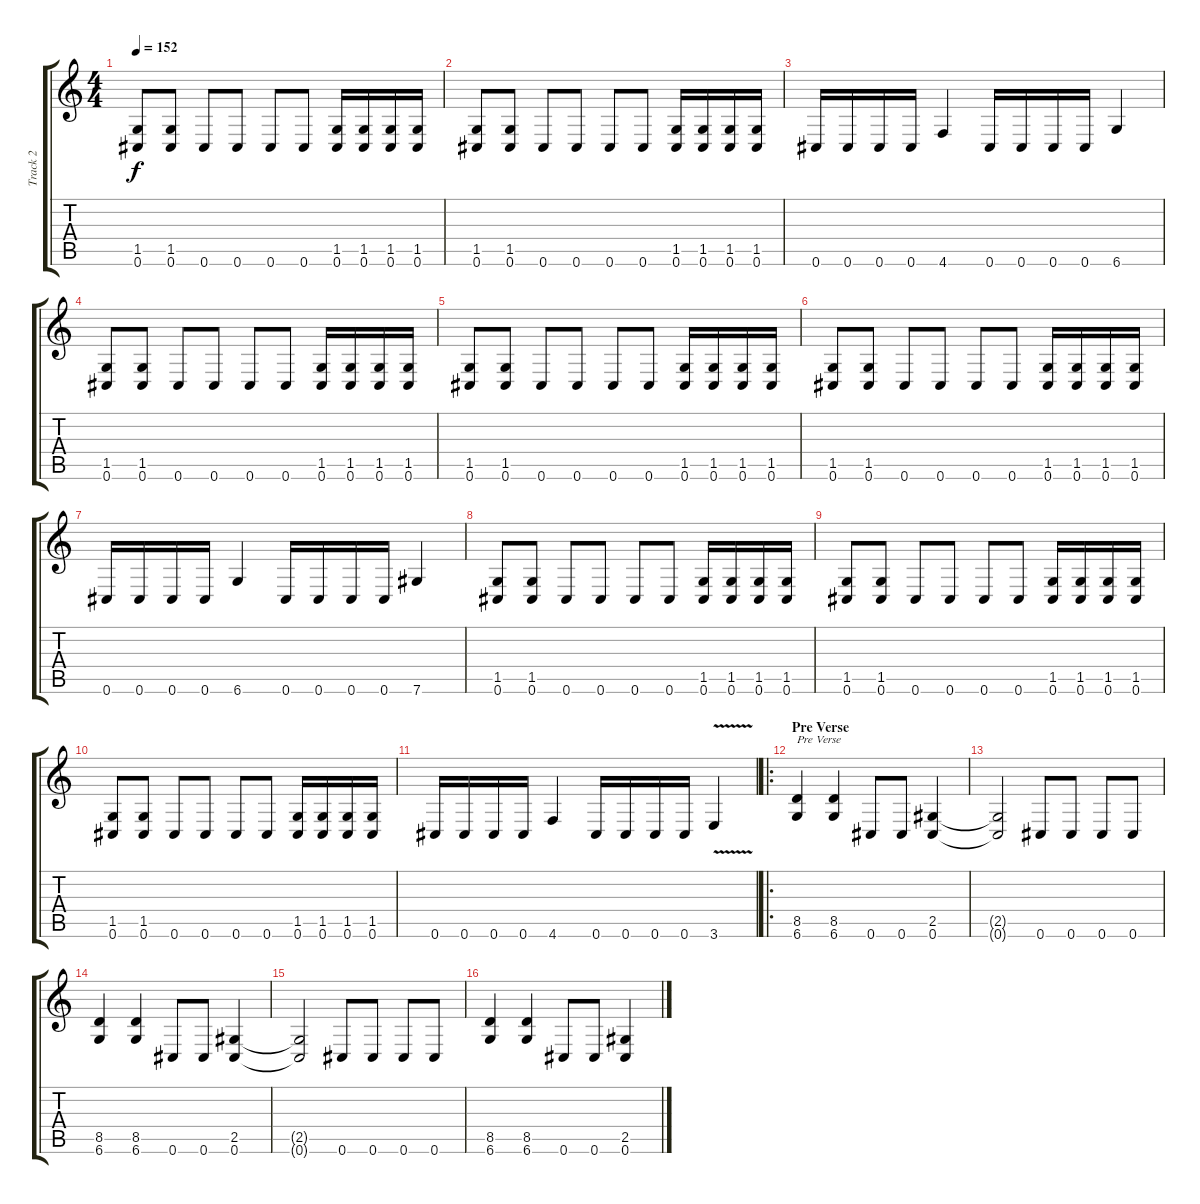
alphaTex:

\track ("Track 2" "Track 2") {instrument distortionguitar}
\staff {score tabs}
\tuning (Db4 Ab3 E3 B2 Gb2 Db2) {hide}
\ts (4 4)
\tempo 152
\clef g2
\ks c
(1.5 0.6).8{dy f} (1.5 0.6).8 0.6.8 0.6.8 0.6.8 0.6.8 (1.5 0.6).16 (1.5 0.6).16 (1.5 0.6).16 (1.5 0.6).16 |
(1.5 0.6).8 (1.5 0.6).8 0.6.8 0.6.8 0.6.8 0.6.8 (1.5 0.6).16 (1.5 0.6).16 (1.5 0.6).16 (1.5 0.6).16 |
0.6.16 0.6.16 0.6.16 0.6.16 4.6.4 0.6.16 0.6.16 0.6.16 0.6.16 6.6.4 |
(1.5 0.6).8 (1.5 0.6).8 0.6.8 0.6.8 0.6.8 0.6.8 (1.5 0.6).16 (1.5 0.6).16 (1.5 0.6).16 (1.5 0.6).16 |
(1.5 0.6).8 (1.5 0.6).8 0.6.8 0.6.8 0.6.8 0.6.8 (1.5 0.6).16 (1.5 0.6).16 (1.5 0.6).16 (1.5 0.6).16 |
(1.5 0.6).8 (1.5 0.6).8 0.6.8 0.6.8 0.6.8 0.6.8 (1.5 0.6).16 (1.5 0.6).16 (1.5 0.6).16 (1.5 0.6).16 |
0.6.16 0.6.16 0.6.16 0.6.16 6.6.4 0.6.16 0.6.16 0.6.16 0.6.16 7.6.4 |
(1.5 0.6).8 (1.5 0.6).8 0.6.8 0.6.8 0.6.8 0.6.8 (1.5 0.6).16 (1.5 0.6).16 (1.5 0.6).16 (1.5 0.6).16 |
(1.5 0.6).8 (1.5 0.6).8 0.6.8 0.6.8 0.6.8 0.6.8 (1.5 0.6).16 (1.5 0.6).16 (1.5 0.6).16 (1.5 0.6).16 |
(1.5 0.6).8 (1.5 0.6).8 0.6.8 0.6.8 0.6.8 0.6.8 (1.5 0.6).16 (1.5 0.6).16 (1.5 0.6).16 (1.5 0.6).16 |
0.6.16 0.6.16 0.6.16 0.6.16 4.6.4 0.6.16 0.6.16 0.6.16 0.6.16 3.6{v}.4 |
\ro
\section ("" "Pre Verse")
(8.5 6.6).4{txt "Pre Verse"} (8.5 6.6).4 0.6.8 0.6.8 (2.5 0.6).4 |
(2.5{t} 0.6{t}).2 0.6.8 0.6.8 0.6.8 0.6.8 |
(8.5 6.6).4 (8.5 6.6).4 0.6.8 0.6.8 (2.5 0.6).4 |
(2.5{t} 0.6{t}).2 0.6.8 0.6.8 0.6.8 0.6.8 |
(8.5 6.6).4 (8.5 6.6).4 0.6.8 0.6.8 (2.5 0.6).4
